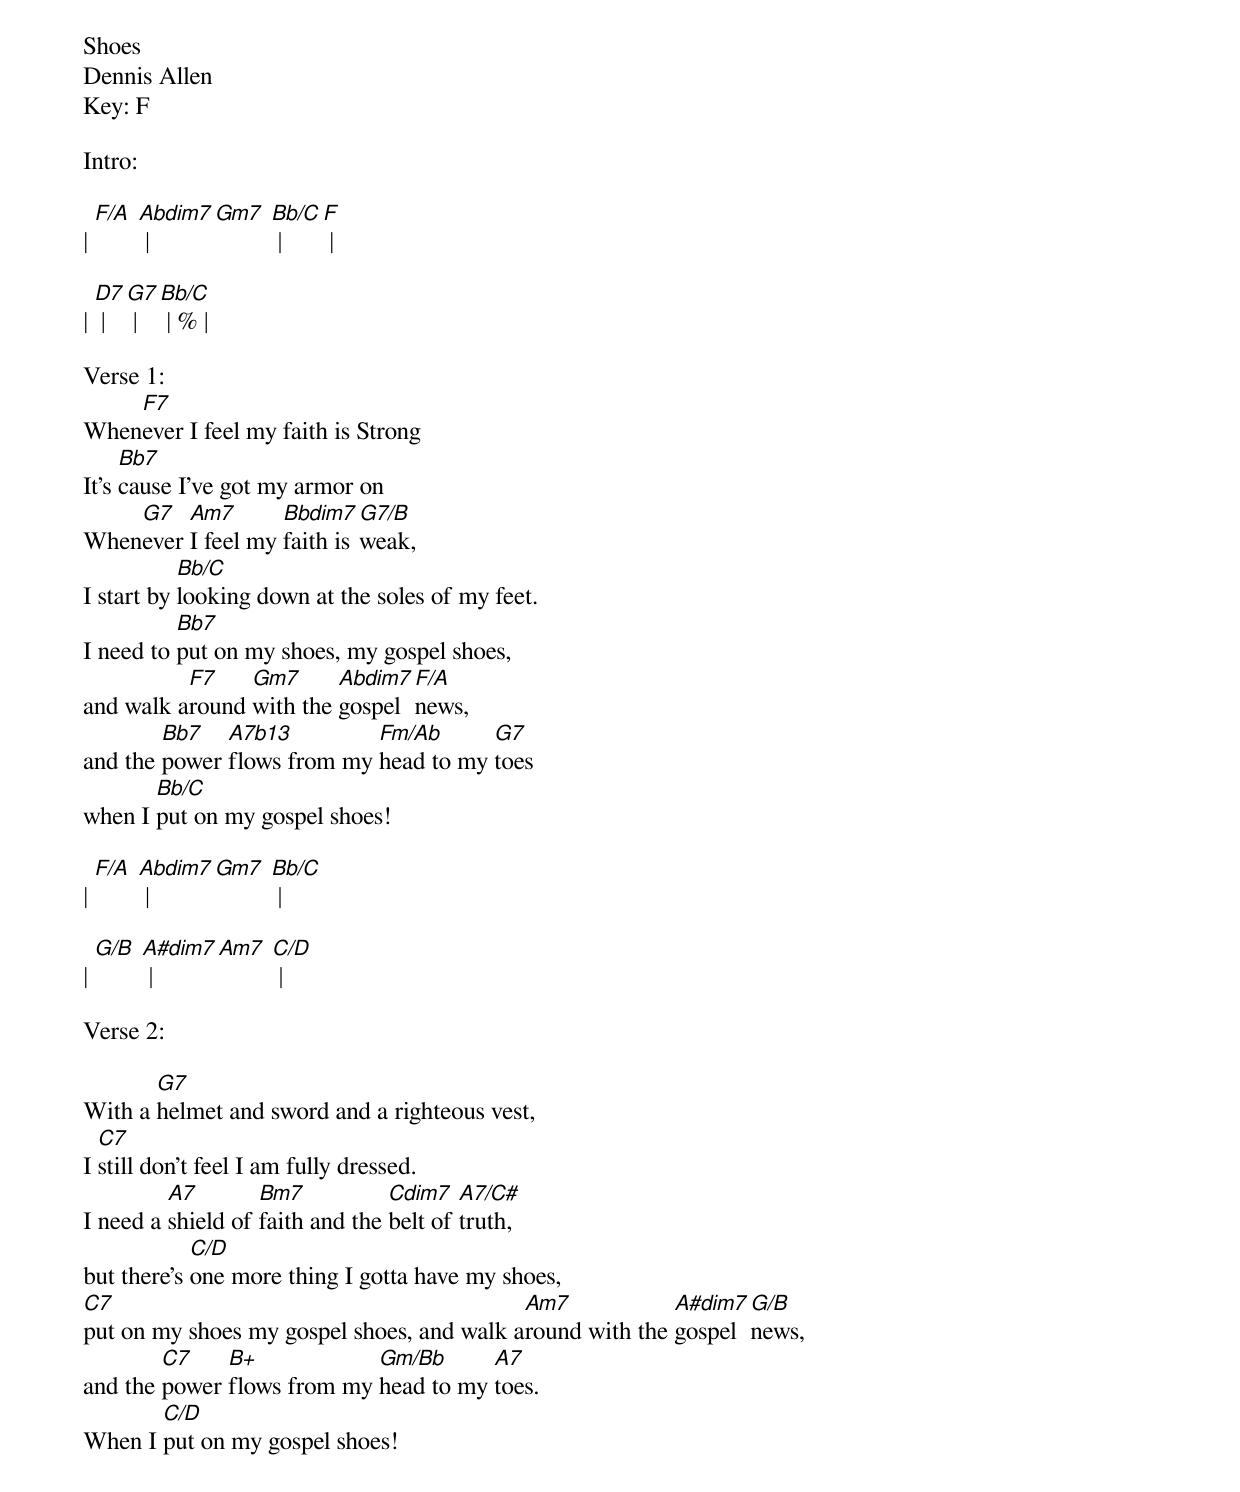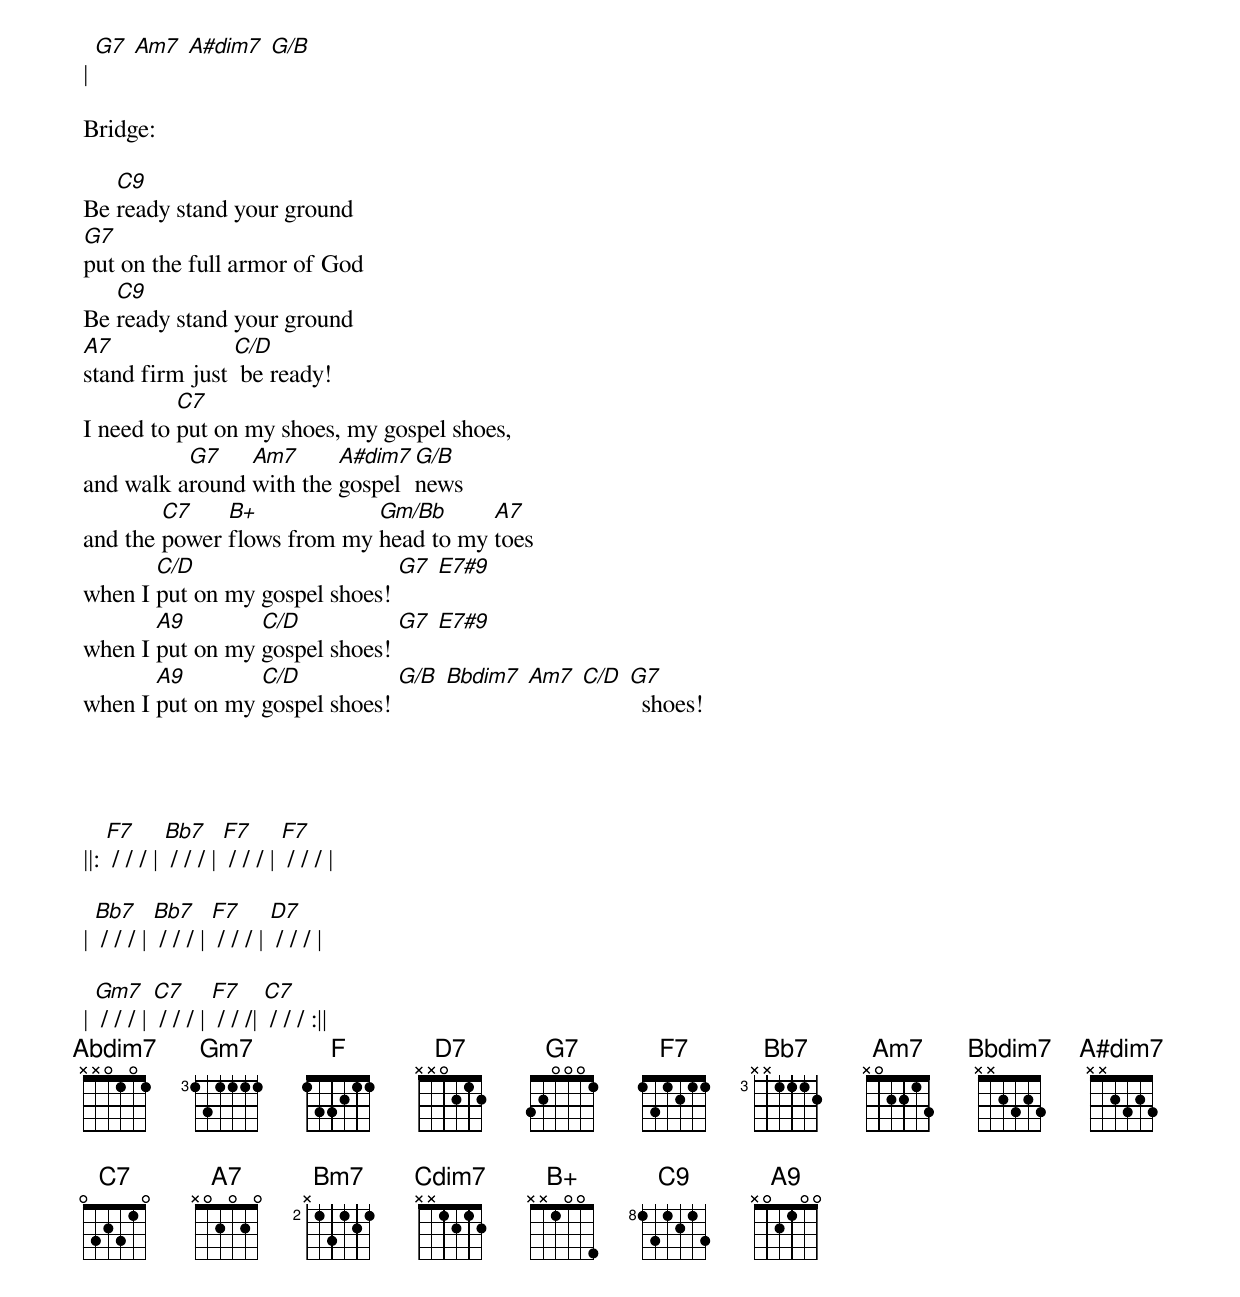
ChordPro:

Shoes
Dennis Allen
Key: F

Intro:

| [F/A] [Abdim7] | [Gm7] [Bb/C] | [F] |

| [D7] | [G7] | [Bb/C] | % |

Verse 1:
When[F7]ever I feel my faith is Strong
It’s [Bb7]cause I’ve got my armor on
When[G7]ever [Am7]I feel my [Bbdim7]faith is [G7/B]weak,
I start by [Bb/C]looking down at the soles of my feet.
I need to [Bb7]put on my shoes, my gospel shoes,
and walk a[F7]round [Gm7]with the [Abdim7]gospel [F/A]news,
and the [Bb7]power [A7b13]flows from my [Fm/Ab]head to my [G7]toes
when I [Bb/C]put on my gospel shoes!

| [F/A] [Abdim7] | [Gm7] [Bb/C] |

| [G/B] [A#dim7] | [Am7] [C/D] |

Verse 2:

With a [G7]helmet and sword and a righteous vest,
I [C7]still don’t feel I am fully dressed.
I need a [A7]shield of [Bm7]faith and the [Cdim7]belt of [A7/C#]truth,
but there’s [C/D]one more thing I gotta have my shoes,
[C7]put on my shoes my gospel shoes, and walk a[Am7]round with the [A#dim7]gospel [G/B]news,
and the [C7]power [B+]flows from my [Gm/Bb]head to my [A7]toes.
When I [C/D]put on my gospel shoes!

| [G7] [Am7] [A#dim7] [G/B]

Bridge:

Be [C9]ready stand your ground
[G7]put on the full armor of God
Be [C9]ready stand your ground
[A7]stand firm just [C/D] be ready!
I need to [C7]put on my shoes, my gospel shoes,
and walk a[G7]round [Am7]with the [A#dim7]gospel [G/B]news
and the [C7]power [B+]flows from my [Gm/Bb]head to my [A7]toes
when I [C/D]put on my gospel shoes! [G7] [E7#9]
when I [A9]put on my [C/D]gospel shoes! [G7] [E7#9]
when I [A9]put on my [C/D]gospel shoes! [G/B] [Bbdim7] [Am7] [C/D] [G7]  shoes!




||: [F7] / / / | [Bb7] / / / | [F7] / / / | [F7] / / / |

| [Bb7] / / / | [Bb7] / / / | [F7] / / / | [D7] / / / |

| [Gm7] / / / | [C7] / / / | [F7] / / /| [C7] / / / :||
